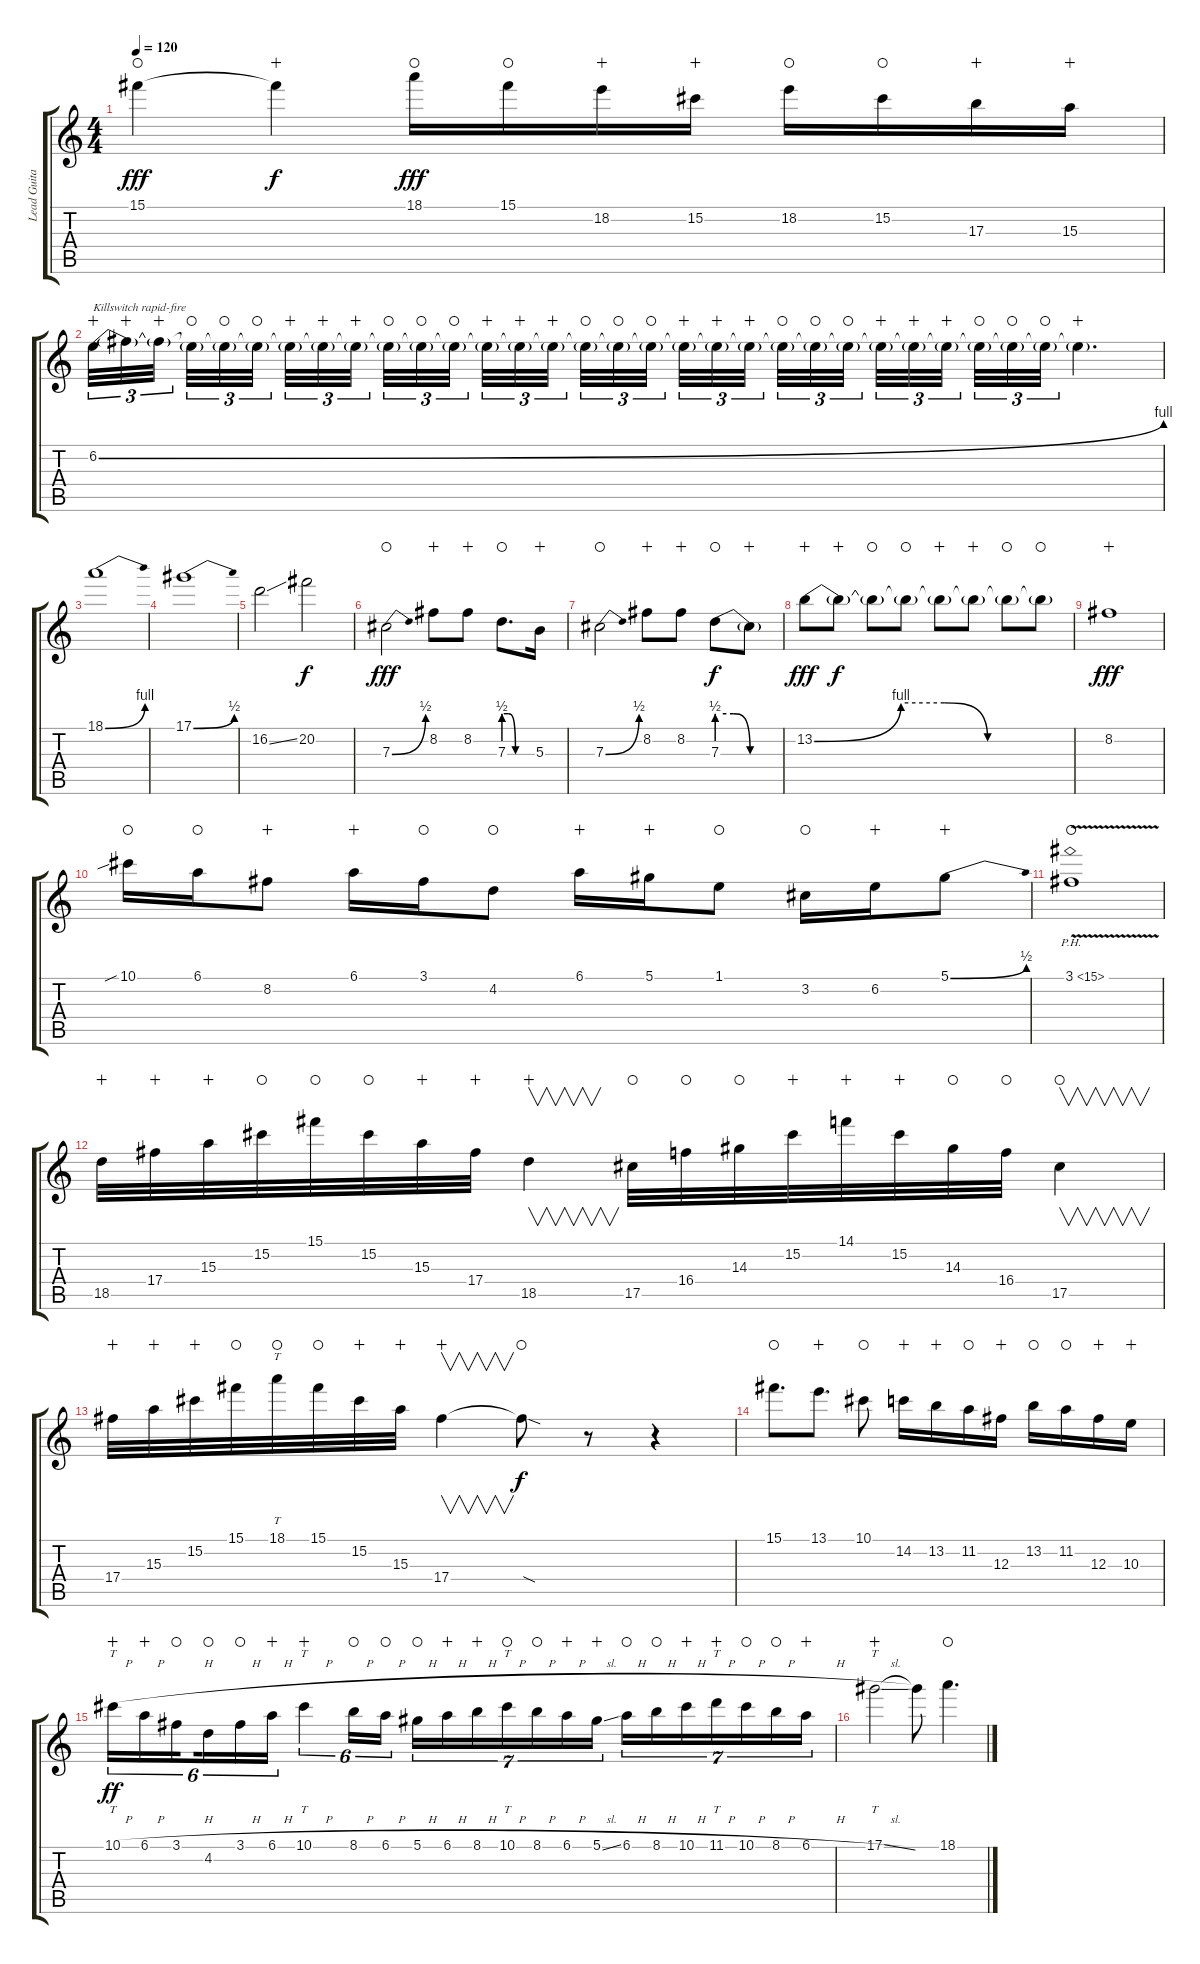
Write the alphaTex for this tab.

\track ("Lead Guitar (Joel Carli)" "Lead Guita") {instrument distortionguitar}
\staff {score tabs}
\tuning (Eb4 Bb3 Gb3 Db3 Ab2 Eb2) {hide}
\ts (4 4)
\tempo 120
\clef g2
\ks c
15.1.4{dy fff waho} 15.1{t}.4{dy f wahc} 18.1.16{dy fff waho} 15.1.16{waho} 18.2.16{wahc} 15.2.16{wahc} 18.2.16{waho} 15.2.16{waho} 17.3.16{wahc} 15.3.16{wahc} |
6.2{be (bend 0 0 60 4)}.32{tu (3 2) txt "Killswitch rapid-fire" wahc} 6.2{t}.32{tu (3 2) wahc} 6.2{t}.32{tu (3 2) wahc beam splitsecondary} 6.2{t}.32{tu (3 2) waho} 6.2{t}.32{tu (3 2) waho} 6.2{t}.32{tu (3 2) waho beam splitsecondary} 6.2{t}.32{tu (3 2) wahc} 6.2{t}.32{tu (3 2) wahc} 6.2{t}.32{tu (3 2) wahc beam splitsecondary} 6.2{t}.32{tu (3 2) volume 0 waho} 6.2{t}.32{tu (3 2) volume 13 waho} 6.2{t}.32{tu (3 2) volume 0 waho} 6.2{t}.32{tu (3 2) volume 13 wahc} 6.2{t}.32{tu (3 2) volume 0 wahc} 6.2{t}.32{tu (3 2) volume 13 wahc beam splitsecondary} 6.2{t}.32{tu (3 2) volume 0 waho} 6.2{t}.32{tu (3 2) volume 13 waho} 6.2{t}.32{tu (3 2) volume 0 waho beam splitsecondary} 6.2{t}.32{tu (3 2) volume 13 wahc} 6.2{t}.32{tu (3 2) volume 0 wahc} 6.2{t}.32{tu (3 2) volume 13 wahc beam splitsecondary} 6.2{t}.32{tu (3 2) volume 0 waho} 6.2{t}.32{tu (3 2) volume 13 waho} 6.2{t}.32{tu (3 2) volume 0 waho} 6.2{t}.32{tu (3 2) volume 0 wahc} 6.2{t}.32{tu (3 2) volume 13 wahc} 6.2{t}.32{tu (3 2) volume 0 wahc beam splitsecondary} 6.2{t}.32{tu (3 2) volume 0 waho} 6.2{t}.32{tu (3 2) volume 13 waho} 6.2{t}.32{tu (3 2) volume 0 waho} 6.2{t}.4{d volume 13 wahc} |
18.1{be (bend 0 0 60 4)}.1 |
17.1{be (bend 0 0 60 2)}.1 |
16.2{ss}.2 20.2.2{dy f} |
7.3{be (bend 0 0 60 2)}.2{dy fff waho} 8.2.8{wahc} 8.2.8{wahc} 7.3{be (custom 0 2 10 2 25 0 60 0)}.8{d waho} 5.3.16{wahc} |
7.3{be (bend 0 0 60 2)}.2{waho} 8.2.8{wahc} 8.2.8{wahc} 7.3{be (custom 0 2 15 2 30 0 60 0)}.8{dy f waho} 7.3{t}.8{wahc} |
13.2{be (custom 0 0 20 4 30 4 40 0 60 0)}.8{dy fff wahc} 13.2{t}.8{dy f wahc} 13.2{t}.8{waho} 13.2{t}.8{waho} 13.2{t}.8{wahc} 13.2{t}.8{wahc} 13.2{t}.8{waho} 13.2{t}.8{waho} |
8.2.1{dy fff wahc} |
10.1{sib}.16{waho} 6.1.16{waho} 8.2.8{wahc} 6.1.16{wahc} 3.1.16{waho} 4.2.8{waho} 6.1.16{wahc} 5.1.16{wahc} 1.1.8{waho} 3.2.16{waho} 6.2.16{wahc} 5.1{be (bend 0 0 60 2)}.8{wahc} |
3.1{ph 12 v}.1{waho} |
18.5.32{wahc} 17.4.32{wahc} 15.3.32{wahc} 15.2.32{waho} 15.1.32{waho} 15.2.32{waho} 15.3.32{wahc} 17.4.32{wahc} 18.5.4{v wahc} 17.5.32{waho} 16.4.32{waho} 14.3.32{waho} 15.2.32{wahc} 14.1.32{wahc} 15.2.32{wahc} 14.3.32{waho} 16.4.32{waho} 17.5.4{v waho} |
17.4.32{wahc} 15.3.32{wahc} 15.2.32{wahc} 15.1.32{waho} 18.1.32{tt waho} 15.1.32{waho} 15.2.32{wahc} 15.3.32{wahc} 17.4.4{v wahc} 17.4{sod t}.8{dy f waho} r.8 r.4 |
15.1.8{d waho} 13.1.8{d wahc} 10.1.8{waho} 14.2.16{wahc} 13.2.16{wahc} 11.2.16{waho} 12.3.16{wahc} 13.2.16{waho} 11.2.16{waho} 12.3.16{wahc} 10.3.16{wahc} |
10.1{h}.16{tt tu (6 4) dy ff wahc} 6.1{h}.16{tu (6 4) wahc} 3.1{h}.16{tu (6 4) waho beam splitsecondary} 4.2.16{tu (6 4) waho} 3.1{h}.16{tu (6 4) waho} 6.1{h}.16{tu (6 4) wahc} 10.1{h}.4{tt tu (6 4) wahc} 8.1{h}.16{tu (6 4) waho} 6.1{h}.16{tu (6 4) waho} 5.1{h}.16{tu (7 4) waho} 6.1{h}.16{tu (7 4) wahc} 8.1{h}.16{tu (7 4) wahc} 10.1{h}.16{tt tu (7 4) waho} 8.1{h}.16{tu (7 4) waho} 6.1{h}.16{tu (7 4) wahc} 5.1{sl}.16{tu (7 4) wahc} 6.1{h}.16{tu (7 4) waho} 8.1{h}.16{tu (7 4) waho} 10.1{h}.16{tu (7 4) wahc} 11.1{h}.16{tt tu (7 4) wahc} 10.1{h}.16{tu (7 4) waho} 8.1{h}.16{tu (7 4) waho} 6.1{h}.16{tu (7 4) wahc} |
17.1{sl}.2{tt wahc} 17.1{t}.8 18.1.4{d waho}
